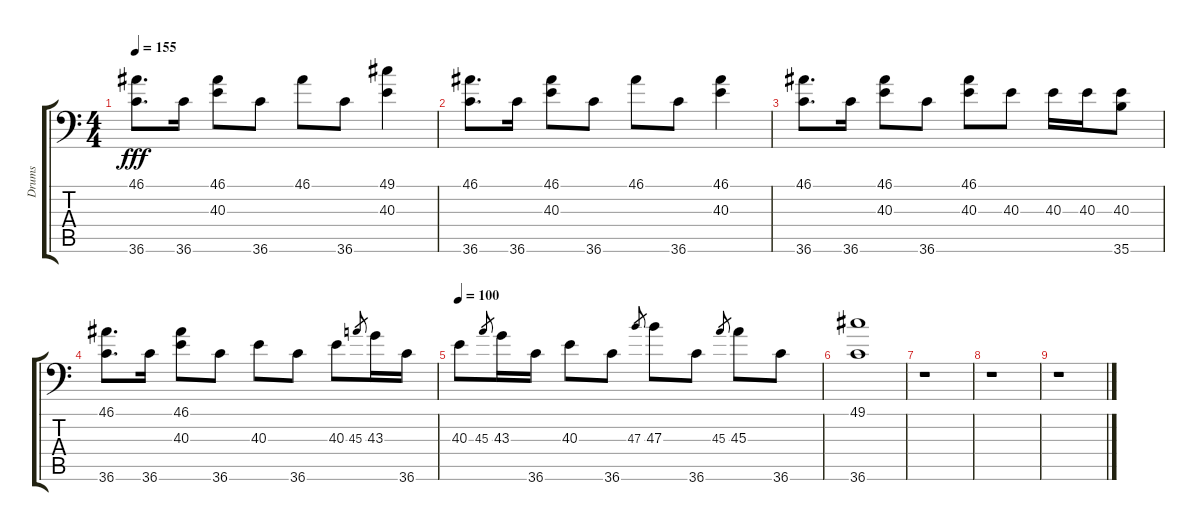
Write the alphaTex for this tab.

\track ("Drums" "Drums") {instrument acousticgrandpiano}
\staff {score tabs}
\tuning (C-1 C-1 C-1 C-1 C-1 C-1) {hide}
\ts (4 4)
\tempo 155
\clef f4
\ks c
(46.1 36.6).8{d dy fff} 36.6.16 (46.1 40.3).8 36.6.8 46.1.8 36.6.8 (49.1 40.3).4 |
(46.1 36.6).8{d} 36.6.16 (46.1 40.3).8 36.6.8 46.1.8 36.6.8 (46.1 40.3).4 |
(46.1 36.6).8{d} 36.6.16 (46.1 40.3).8 36.6.8 (46.1 40.3).8 40.3.8 40.3.16 40.3.16 (40.3 35.6).8 |
(46.1 36.6).8{d} 36.6.16 (46.1 40.3).8 36.6.8 40.3.8 36.6.8 40.3.8 45.3.8{gr} 43.3.16 36.6.16 |
\tempo 100
40.3.8 45.3.8{gr} 43.3.16 36.6.16 40.3.8 36.6.8 47.3.8{gr} 47.3.8 36.6.8 45.3.8{gr} 45.3.8 36.6.8 |
(49.1 36.6).1 |
r.1 |
r.1 |
r.1
